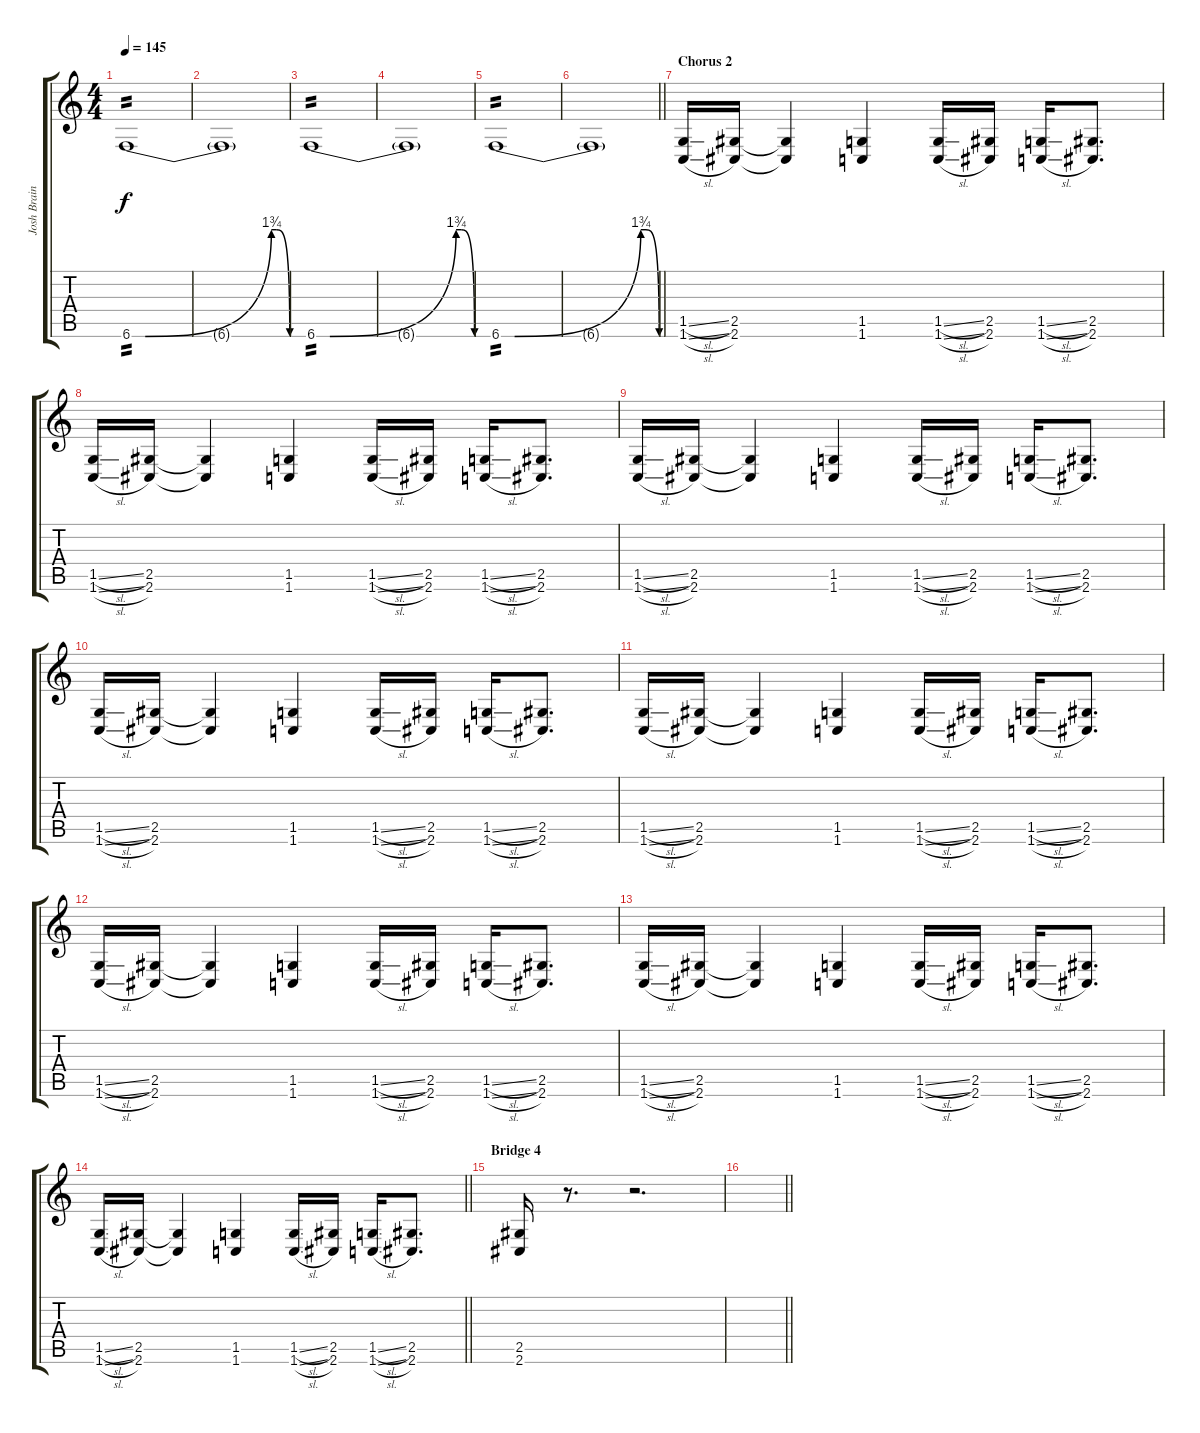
\track ("Josh Brainard" "Josh Brain") {instrument distortionguitar}
\staff {score tabs}
\tuning (Db4 Ab3 E3 B2 Gb2 B1) {hide}
\ts (4 4)
\tempo 145
\clef g2
\ks c
6.6{be (custom 0 0 5 0 53 7 55 7 60 0)}.1{tp 2 dy f} |
6.6{t}.1 |
6.6{be (custom 0 0 5 0 53 7 55 7 60 0)}.1{tp 2} |
6.6{t}.1 |
6.6{be (custom 0 0 5 0 53 7 55 7 60 0)}.1{tp 2} |
\barLineRight lightlight
6.6{t}.1 |
\section ("" "Chorus 2")
(1.5{sl} 1.6{sl}).16 (2.5 2.6).16 (2.5{t} 2.6{t}).4 (1.5 1.6).4 (1.5{sl} 1.6{sl}).16 (2.5 2.6).16 (1.5{sl} 1.6{sl}).16 (2.5 2.6).8{d} |
(1.5{sl} 1.6{sl}).16 (2.5 2.6).16 (2.5{t} 2.6{t}).4 (1.5 1.6).4 (1.5{sl} 1.6{sl}).16 (2.5 2.6).16 (1.5{sl} 1.6{sl}).16 (2.5 2.6).8{d} |
(1.5{sl} 1.6{sl}).16 (2.5 2.6).16 (2.5{t} 2.6{t}).4 (1.5 1.6).4 (1.5{sl} 1.6{sl}).16 (2.5 2.6).16 (1.5{sl} 1.6{sl}).16 (2.5 2.6).8{d} |
(1.5{sl} 1.6{sl}).16 (2.5 2.6).16 (2.5{t} 2.6{t}).4 (1.5 1.6).4 (1.5{sl} 1.6{sl}).16 (2.5 2.6).16 (1.5{sl} 1.6{sl}).16 (2.5 2.6).8{d} |
(1.5{sl} 1.6{sl}).16 (2.5 2.6).16 (2.5{t} 2.6{t}).4 (1.5 1.6).4 (1.5{sl} 1.6{sl}).16 (2.5 2.6).16 (1.5{sl} 1.6{sl}).16 (2.5 2.6).8{d} |
(1.5{sl} 1.6{sl}).16 (2.5 2.6).16 (2.5{t} 2.6{t}).4 (1.5 1.6).4 (1.5{sl} 1.6{sl}).16 (2.5 2.6).16 (1.5{sl} 1.6{sl}).16 (2.5 2.6).8{d} |
(1.5{sl} 1.6{sl}).16 (2.5 2.6).16 (2.5{t} 2.6{t}).4 (1.5 1.6).4 (1.5{sl} 1.6{sl}).16 (2.5 2.6).16 (1.5{sl} 1.6{sl}).16 (2.5 2.6).8{d} |
\barLineRight lightlight
(1.5{sl} 1.6{sl}).16 (2.5 2.6).16 (2.5{t} 2.6{t}).4 (1.5 1.6).4 (1.5{sl} 1.6{sl}).16 (2.5 2.6).16 (1.5{sl} 1.6{sl}).16 (2.5 2.6).8{d} |
\section ("" "Bridge 4")
(2.5 2.6).16 r.8{d} r.2{d} |
\barLineRight lightlight
